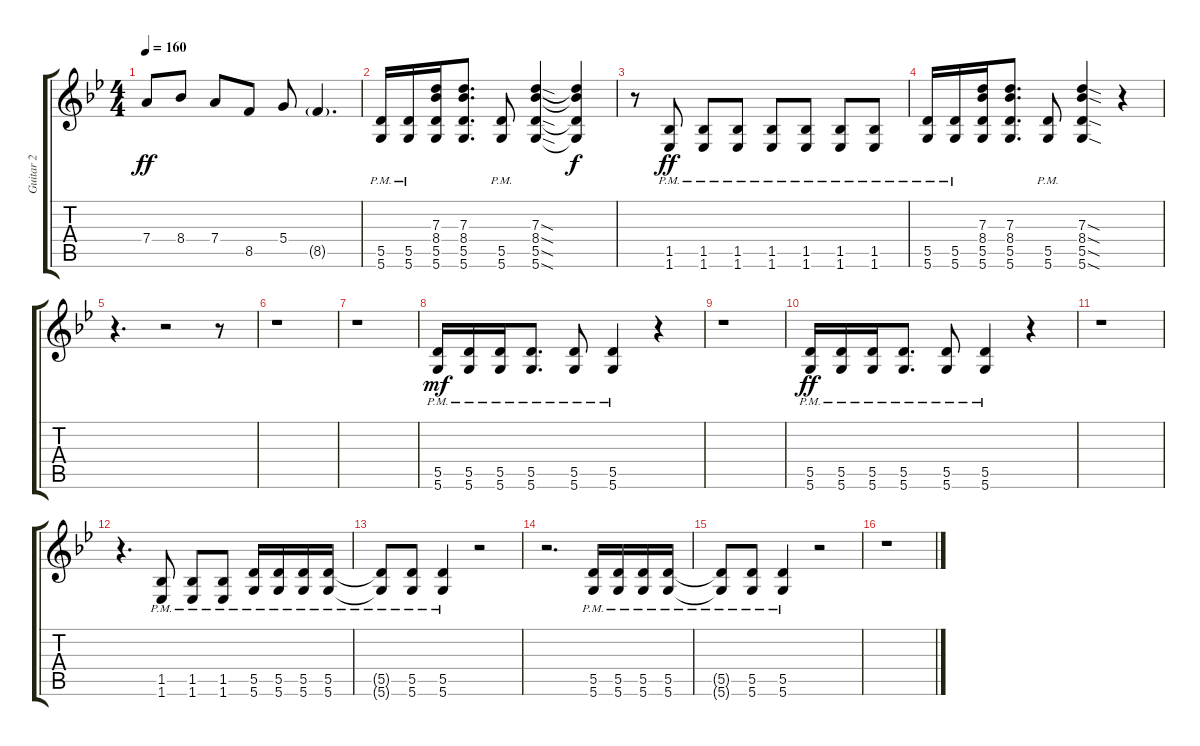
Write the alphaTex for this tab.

\track ("Guitar 2" "Guitar 2") {instrument distortionguitar}
\staff {score tabs}
\tuning (E4 B3 G3 D3 A2 D2) {hide}
\ts (4 4)
\tempo 160
\clef g2
\ks bb
7.4.8{dy ff} 8.4.8 7.4.8 8.5.8 5.4.8 8.5{g}.4{d} |
(5.5{pm} 5.6{pm}).16 (5.5{pm} 5.6{pm}).16 (7.3 8.4 5.5 5.6).16 (7.3 8.4 5.5 5.6).8{d} (5.5{pm} 5.6{pm}).8 (7.3{sod} 8.4{sod} 5.5{sod} 5.6{sod}).4 (7.3{t} 8.4{t} 5.5{t} 5.6{t}).4{dy f} |
r.8 (1.5{pm} 1.6{pm}).8{dy ff} (1.5{pm} 1.6{pm}).8 (1.5{pm} 1.6{pm}).8 (1.5{pm} 1.6{pm}).8 (1.5{pm} 1.6{pm}).8 (1.5{pm} 1.6{pm}).8 (1.5{pm} 1.6{pm}).8 |
(5.5{pm} 5.6{pm}).16 (5.5{pm} 5.6{pm}).16 (7.3 8.4 5.5 5.6).16 (7.3 8.4 5.5 5.6).8{d} (5.5{pm} 5.6{pm}).8 (7.3{sod} 8.4{sod} 5.5{sod} 5.6{sod}).4 r.4 |
r.4{d} r.2 r.8 |
r.1 |
r.1 |
(5.5{pm} 5.6{pm}).16{dy mf} (5.5{pm} 5.6{pm}).16 (5.5{pm} 5.6{pm}).16 (5.5{pm} 5.6{pm}).8{d} (5.5{pm} 5.6{pm}).8 (5.5{pm} 5.6{pm}).4 r.4 |
r.1 |
(5.5{pm} 5.6{pm}).16{dy ff} (5.5{pm} 5.6{pm}).16 (5.5{pm} 5.6{pm}).16 (5.5{pm} 5.6{pm}).8{d} (5.5{pm} 5.6{pm}).8 (5.5{pm} 5.6{pm}).4 r.4 |
r.1 |
r.4{d} (1.5{pm} 1.6{pm}).8 (1.5{pm} 1.6{pm}).8 (1.5{pm} 1.6{pm}).8 (5.5{pm} 5.6{pm}).16 (5.5{pm} 5.6{pm}).16 (5.5{pm} 5.6{pm}).16 (5.5{pm} 5.6{pm}).16 |
(5.5{pm t} 5.6{pm t}).8 (5.5{pm} 5.6{pm}).8 (5.5{pm} 5.6{pm}).4 r.2 |
r.2{d} (5.5{pm} 5.6{pm}).16 (5.5{pm} 5.6{pm}).16 (5.5{pm} 5.6{pm}).16 (5.5{pm} 5.6{pm}).16 |
(5.5{pm t} 5.6{pm t}).8 (5.5{pm} 5.6{pm}).8 (5.5{pm} 5.6{pm}).4 r.2 |
r.1
